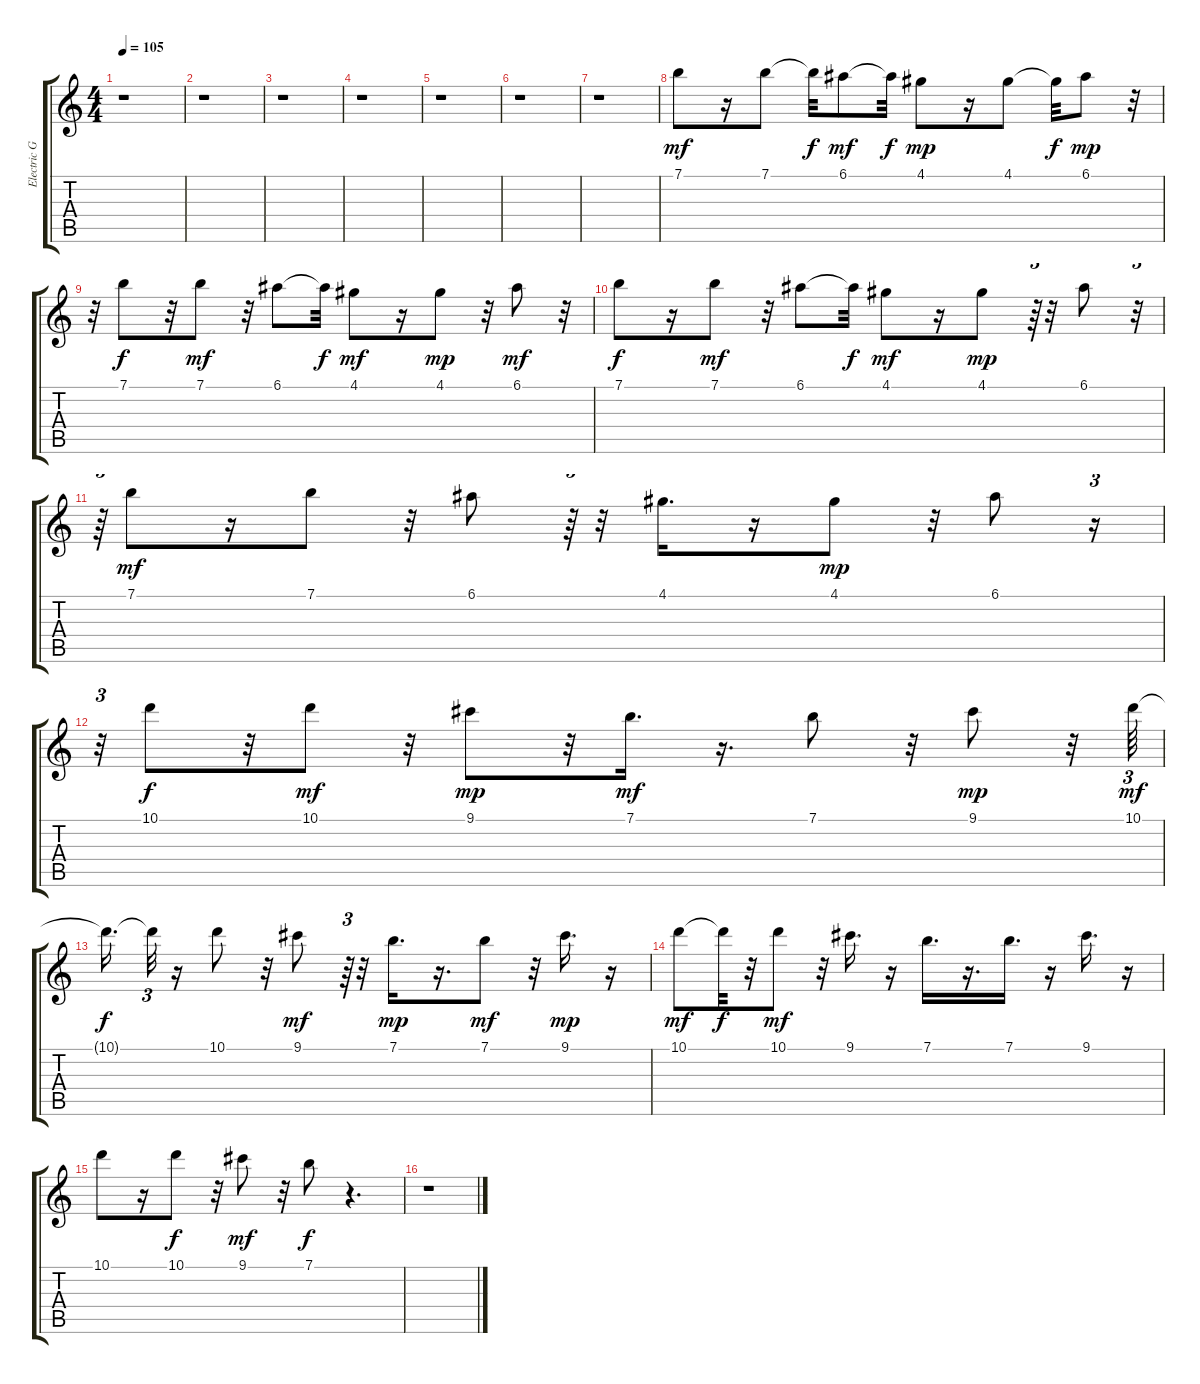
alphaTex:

\track ("Electric Guitar (clean)" "Electric G") {instrument electricguitarclean}
\staff {score tabs}
\tuning (E4 B3 G3 D3 A2 E2) {hide}
\ts (4 4)
\tempo 105
\clef g2
\ks c
r.1{dy f} |
r.1 |
r.1 |
r.1 |
r.1 |
r.1 |
r.1 |
7.1.8{dy mf} r.16 7.1.8 7.1{t}.32{dy f} 6.1.8{dy mf} 6.1{t}.32{dy f} 4.1.8{dy mp} r.16 4.1.8 4.1{t}.32{dy f} 6.1.8{dy mp} r.32 |
r.32 7.1.8{dy f} r.32 7.1.8{dy mf} r.32 6.1.8 6.1{t}.32{dy f} 4.1.8{dy mf} r.16 4.1.8{dy mp} r.32 6.1.8{dy mf} r.32 |
7.1.8{dy f} r.16 7.1.8{dy mf} r.32 6.1.8 6.1{t}.32{dy f} 4.1.8{dy mf} r.16 4.1.8{dy mp} r.64{tu (3 2)} r.32 6.1.8 r.32{tu (3 2)} |
r.64{tu (3 2)} 7.1.8{dy mf} r.16 7.1.8 r.32 6.1.8 r.64{tu (3 2)} r.32 4.1.16{d} r.16 4.1.8{dy mp} r.32 6.1.8 r.16{tu (3 2)} |
r.32{tu (3 2)} 10.1.8{dy f} r.32 10.1.8{dy mf} r.32 9.1.8{dy mp} r.32 7.1.16{d dy mf} r.16{d} 7.1.8 r.32 9.1.8{dy mp} r.32 10.1.64{tu (3 2) dy mf} |
10.1{t}.16{d dy f} 10.1{t}.32{tu (3 2)} r.16 10.1.8 r.32 9.1.8{dy mf} r.64{tu (3 2)} r.32 7.1.16{d dy mp} r.16{d} 7.1.8{dy mf} r.32 9.1.16{d dy mp} r.16 |
10.1.8{dy mf} 10.1{t}.32{dy f} r.32 10.1.8{dy mf} r.32 9.1.16{d} r.16 7.1.16{d} r.16{d} 7.1.16{d} r.16 9.1.16{d} r.16 |
10.1.8 r.16 10.1.8{dy f} r.32 9.1.8{dy mf} r.32 7.1.8{dy f} r.4{d} |
r.1
